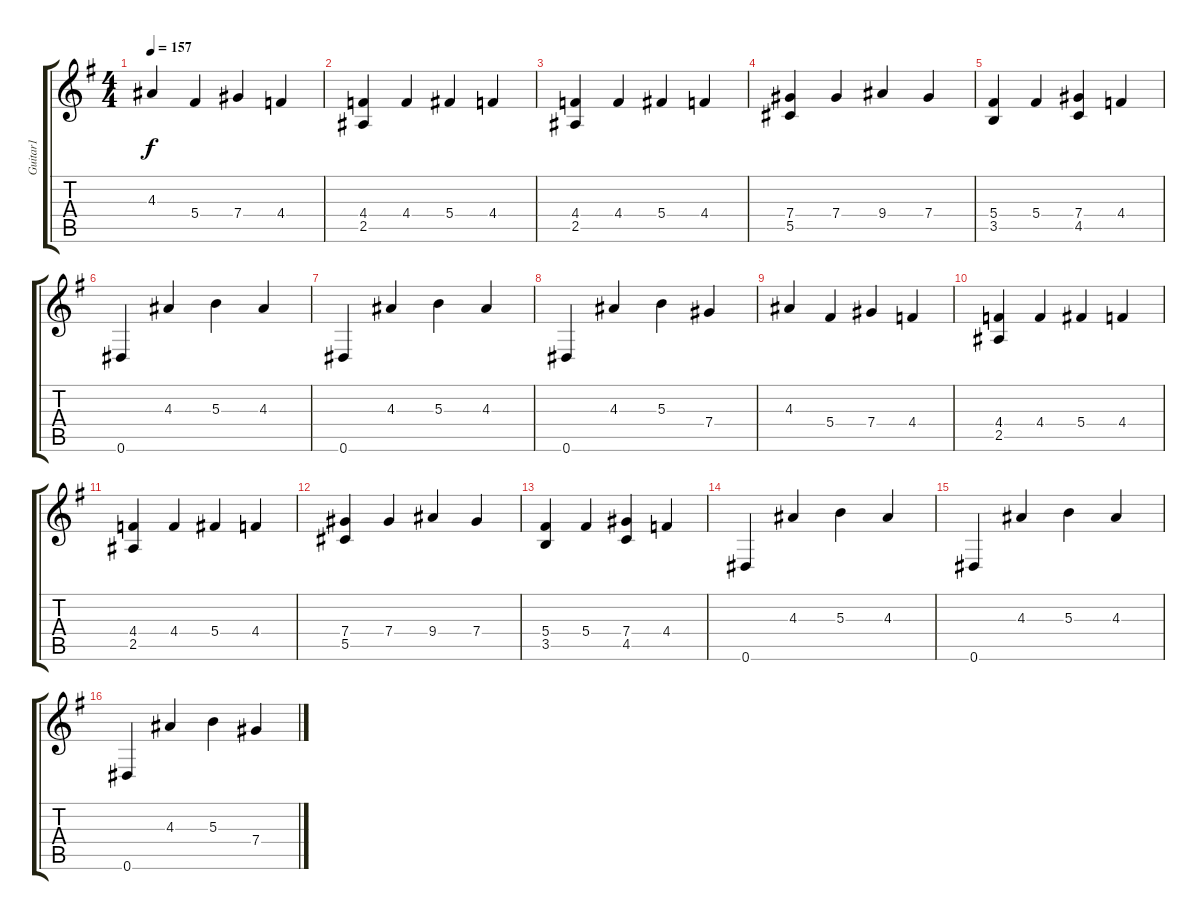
\track ("Guitar1" "Guitar1") {instrument distortionguitar}
\staff {score tabs}
\tuning (Eb4 Bb3 Gb3 Db3 Ab2 Eb2) {hide}
\ts (4 4)
\tempo 157
\clef g2
\ks eminor
4.3.4{dy f} 5.4.4 7.4.4 4.4.4 |
(4.4 2.5).4 4.4.4 5.4.4 4.4.4 |
(4.4 2.5).4 4.4.4 5.4.4 4.4.4 |
(7.4 5.5).4 7.4.4 9.4.4 7.4.4 |
(5.4 3.5).4 5.4.4 (7.4 4.5).4 4.4.4 |
0.6.4 4.3.4 5.3.4 4.3.4 |
0.6.4 4.3.4 5.3.4 4.3.4 |
0.6.4 4.3.4 5.3.4 7.4.4 |
4.3.4 5.4.4 7.4.4 4.4.4 |
(4.4 2.5).4 4.4.4 5.4.4 4.4.4 |
(4.4 2.5).4 4.4.4 5.4.4 4.4.4 |
(7.4 5.5).4 7.4.4 9.4.4 7.4.4 |
(5.4 3.5).4 5.4.4 (7.4 4.5).4 4.4.4 |
0.6.4 4.3.4 5.3.4 4.3.4 |
0.6.4 4.3.4 5.3.4 4.3.4 |
0.6.4 4.3.4 5.3.4 7.4.4
